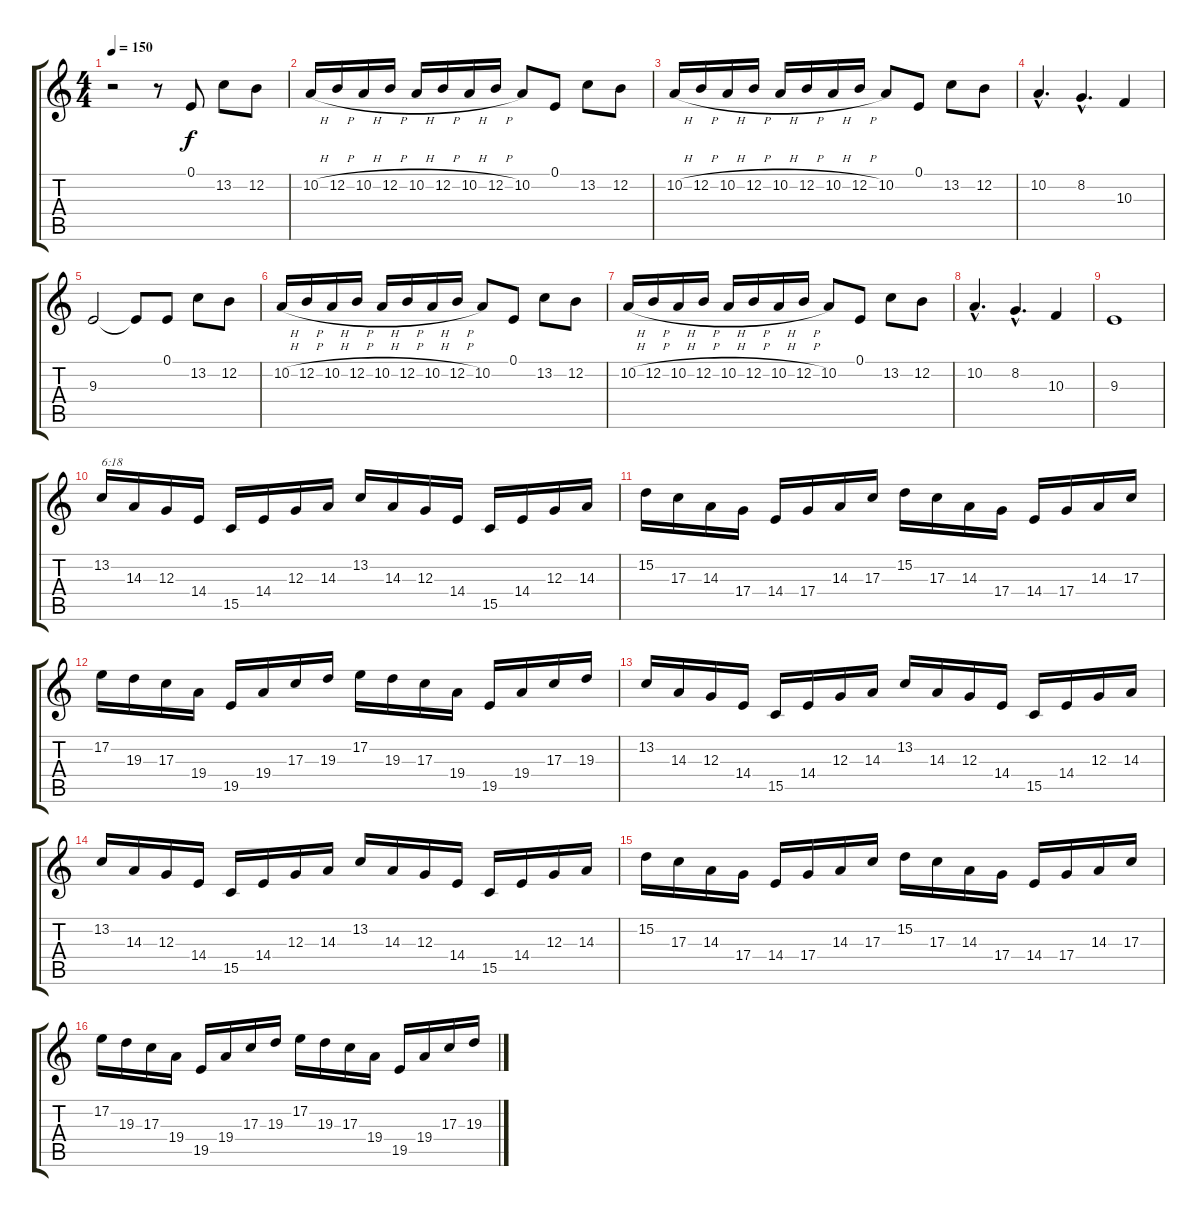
\track "" {instrument clavinet}
\staff {score tabs}
\tuning (E4 B3 G3 D3 A2 E2) {hide}
\ts (4 4)
\tempo 150
\clef g2
\ks c
r.2{dy f} r.8 0.1.8 13.2.8 12.2.8 |
10.2{h}.16 12.2{h}.16 10.2{h}.16 12.2{h}.16 10.2{h}.16 12.2{h}.16 10.2{h}.16 12.2{h}.16 10.2.8 0.1.8 13.2.8 12.2.8 |
10.2{h}.16 12.2{h}.16 10.2{h}.16 12.2{h}.16 10.2{h}.16 12.2{h}.16 10.2{h}.16 12.2{h}.16 10.2.8 0.1.8 13.2.8 12.2.8 |
10.2{hac}.4{d} 8.2{hac}.4{d} 10.3.4 |
9.3.2 9.3{t}.8 0.1.8 13.2.8 12.2.8 |
10.2{h}.16 12.2{h}.16 10.2{h}.16 12.2{h}.16 10.2{h}.16 12.2{h}.16 10.2{h}.16 12.2{h}.16 10.2.8 0.1.8 13.2.8 12.2.8 |
10.2{h}.16 12.2{h}.16 10.2{h}.16 12.2{h}.16 10.2{h}.16 12.2{h}.16 10.2{h}.16 12.2{h}.16 10.2.8 0.1.8 13.2.8 12.2.8 |
10.2{hac}.4{d} 8.2{hac}.4{d} 10.3.4 |
9.3.1 |
13.2.16{txt "6:18"} 14.3.16 12.3.16 14.4.16 15.5.16 14.4.16 12.3.16 14.3.16 13.2.16 14.3.16 12.3.16 14.4.16 15.5.16 14.4.16 12.3.16 14.3.16 |
15.2.16 17.3.16 14.3.16 17.4.16 14.4.16 17.4.16 14.3.16 17.3.16 15.2.16 17.3.16 14.3.16 17.4.16 14.4.16 17.4.16 14.3.16 17.3.16 |
17.2.16 19.3.16 17.3.16 19.4.16 19.5.16 19.4.16 17.3.16 19.3.16 17.2.16 19.3.16 17.3.16 19.4.16 19.5.16 19.4.16 17.3.16 19.3.16 |
13.2.16 14.3.16 12.3.16 14.4.16 15.5.16 14.4.16 12.3.16 14.3.16 13.2.16 14.3.16 12.3.16 14.4.16 15.5.16 14.4.16 12.3.16 14.3.16 |
13.2.16 14.3.16 12.3.16 14.4.16 15.5.16 14.4.16 12.3.16 14.3.16 13.2.16 14.3.16 12.3.16 14.4.16 15.5.16 14.4.16 12.3.16 14.3.16 |
15.2.16 17.3.16 14.3.16 17.4.16 14.4.16 17.4.16 14.3.16 17.3.16 15.2.16 17.3.16 14.3.16 17.4.16 14.4.16 17.4.16 14.3.16 17.3.16 |
17.2.16 19.3.16 17.3.16 19.4.16 19.5.16 19.4.16 17.3.16 19.3.16 17.2.16 19.3.16 17.3.16 19.4.16 19.5.16 19.4.16 17.3.16 19.3.16
